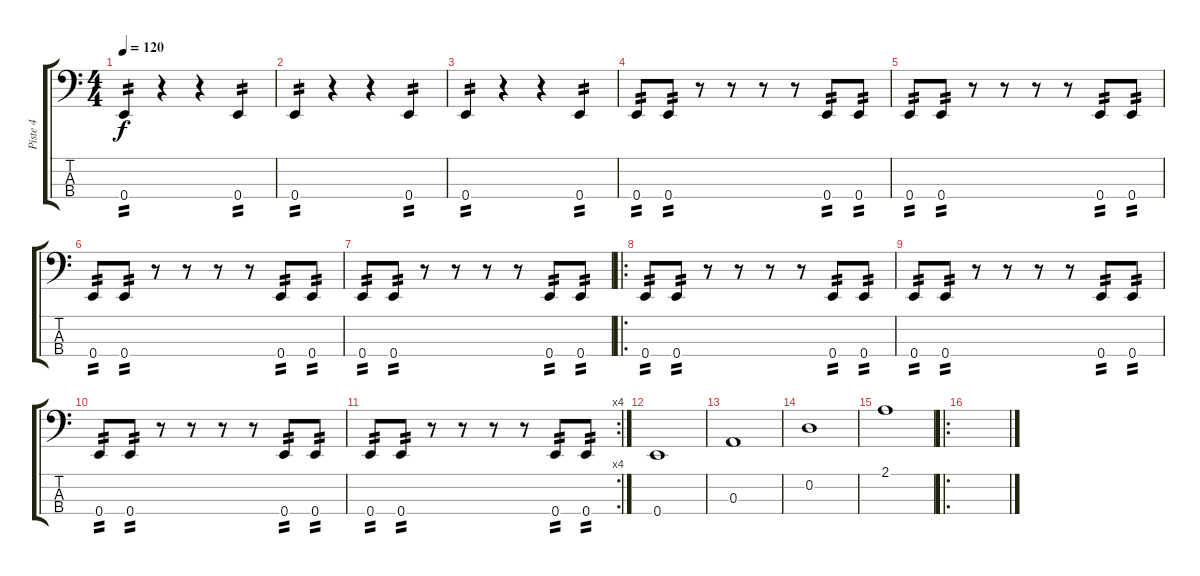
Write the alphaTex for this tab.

\track ("Piste 4" "Piste 4") {instrument slapbass1}
\staff {score tabs}
\tuning (G2 D2 A1 E1) {hide}
\ts (4 4)
\tempo 120
\clef f4
\ks c
0.4.4{tp 2 dy f} r.4 r.4 0.4.4{tp 2} |
0.4.4{tp 2} r.4 r.4 0.4.4{tp 2} |
0.4.4{tp 2} r.4 r.4 0.4.4{tp 2} |
0.4.8{tp 2} 0.4.8{tp 2} r.8 r.8 r.8 r.8 0.4.8{tp 2} 0.4.8{tp 2} |
0.4.8{tp 2} 0.4.8{tp 2} r.8 r.8 r.8 r.8 0.4.8{tp 2} 0.4.8{tp 2} |
0.4.8{tp 2} 0.4.8{tp 2} r.8 r.8 r.8 r.8 0.4.8{tp 2} 0.4.8{tp 2} |
0.4.8{tp 2} 0.4.8{tp 2} r.8 r.8 r.8 r.8 0.4.8{tp 2} 0.4.8{tp 2} |
\ro
0.4.8{tp 2} 0.4.8{tp 2} r.8 r.8 r.8 r.8 0.4.8{tp 2} 0.4.8{tp 2} |
0.4.8{tp 2} 0.4.8{tp 2} r.8 r.8 r.8 r.8 0.4.8{tp 2} 0.4.8{tp 2} |
0.4.8{tp 2} 0.4.8{tp 2} r.8 r.8 r.8 r.8 0.4.8{tp 2} 0.4.8{tp 2} |
\rc 4
0.4.8{tp 2} 0.4.8{tp 2} r.8 r.8 r.8 r.8 0.4.8{tp 2} 0.4.8{tp 2} |
0.4.1 |
0.3.1 |
0.2.1 |
2.1.1 |
\ro
